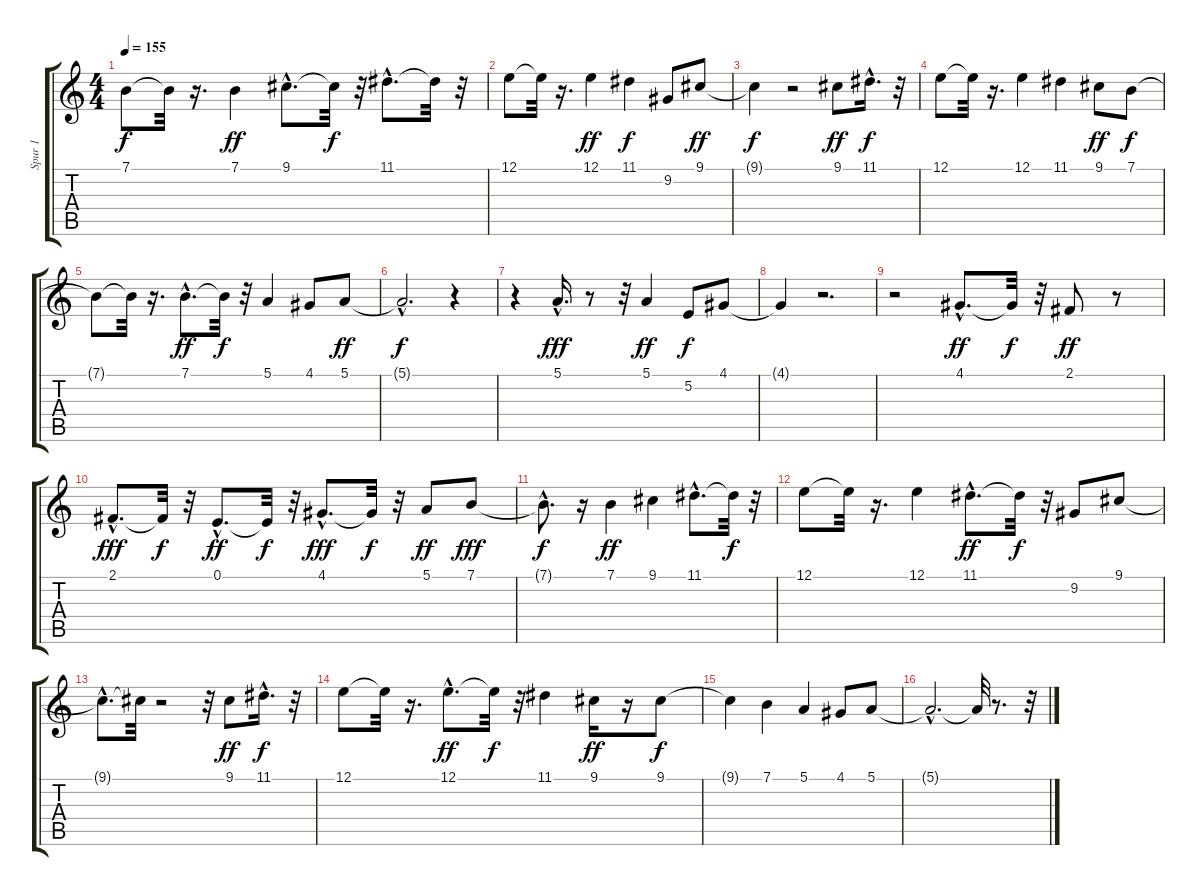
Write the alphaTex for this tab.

\track ("Spur 1" "Spur 1") {instrument clarinet}
\staff {score tabs}
\tuning (E4 B3 G3 D3 A2 E2) {hide}
\ts (4 4)
\tempo 155
\clef g2
\ks c
7.1{t}.8{dy f} 7.1{t}.32 r.16{d} 7.1.4{dy ff} 9.1{hac}.8{d} 9.1{t}.32{dy f} r.32 11.1{hac}.8{d} 11.1{t}.32 r.32 |
12.1.8 12.1{t}.32 r.16{d} 12.1.4{dy ff} 11.1.4{dy f} 9.2.8 9.1.8{dy ff} |
9.1{t}.4{dy f} r.2 9.1.8{dy ff} 11.1{hac}.16{d dy f} r.32 |
12.1.8 12.1{t}.32 r.16{d} 12.1.4 11.1.4 9.1.8{dy ff} 7.1.8{dy f} |
7.1{t}.8 7.1{t}.32 r.16{d} 7.1{hac}.8{d dy ff} 7.1{t}.32{dy f} r.32 5.1.4 4.1.8 5.1.8{dy ff} |
5.1{hac t}.2{d dy f} r.4 |
r.4 5.1{hac}.16{d dy fff} r.8 r.32 5.1.4{dy ff} 5.2.8{dy f} 4.1.8 |
4.1{t}.4 r.2{d} |
r.2 4.1{hac}.8{d dy ff} 4.1{t}.32{dy f} r.32 2.1.8{dy ff} r.8 |
2.1{hac}.8{d dy fff} 2.1{t}.32{dy f} r.32 0.1{hac}.8{d dy ff} 0.1{t}.32{dy f} r.32 4.1{hac}.8{d dy fff} 4.1{t}.32{dy f} r.32 5.1.8{dy ff} 7.1.8{dy fff} |
7.1{hac t}.8{d dy f} r.16 7.1.4{dy ff} 9.1.4 11.1{hac}.8{d} 11.1{t}.32{dy f} r.32 |
12.1.8 12.1{t}.32 r.16{d} 12.1.4 11.1{hac}.8{d dy ff} 11.1{t}.32{dy f} r.32 9.2.8 9.1.8 |
9.1{hac t}.8{d} 9.1{t}.32 r.2 r.32 9.1.8{dy ff} 11.1{hac}.16{d dy f} r.32 |
12.1.8 12.1{t}.32 r.16{d} 12.1{hac}.8{d dy ff} 12.1{t}.32{dy f} r.32 11.1.4 9.1.16{dy ff} r.16 9.1.8{dy f} |
9.1{t}.4 7.1.4 5.1.4 4.1.8 5.1.8 |
5.1{hac t}.2{d} 5.1{t}.32 r.8{d} r.32
